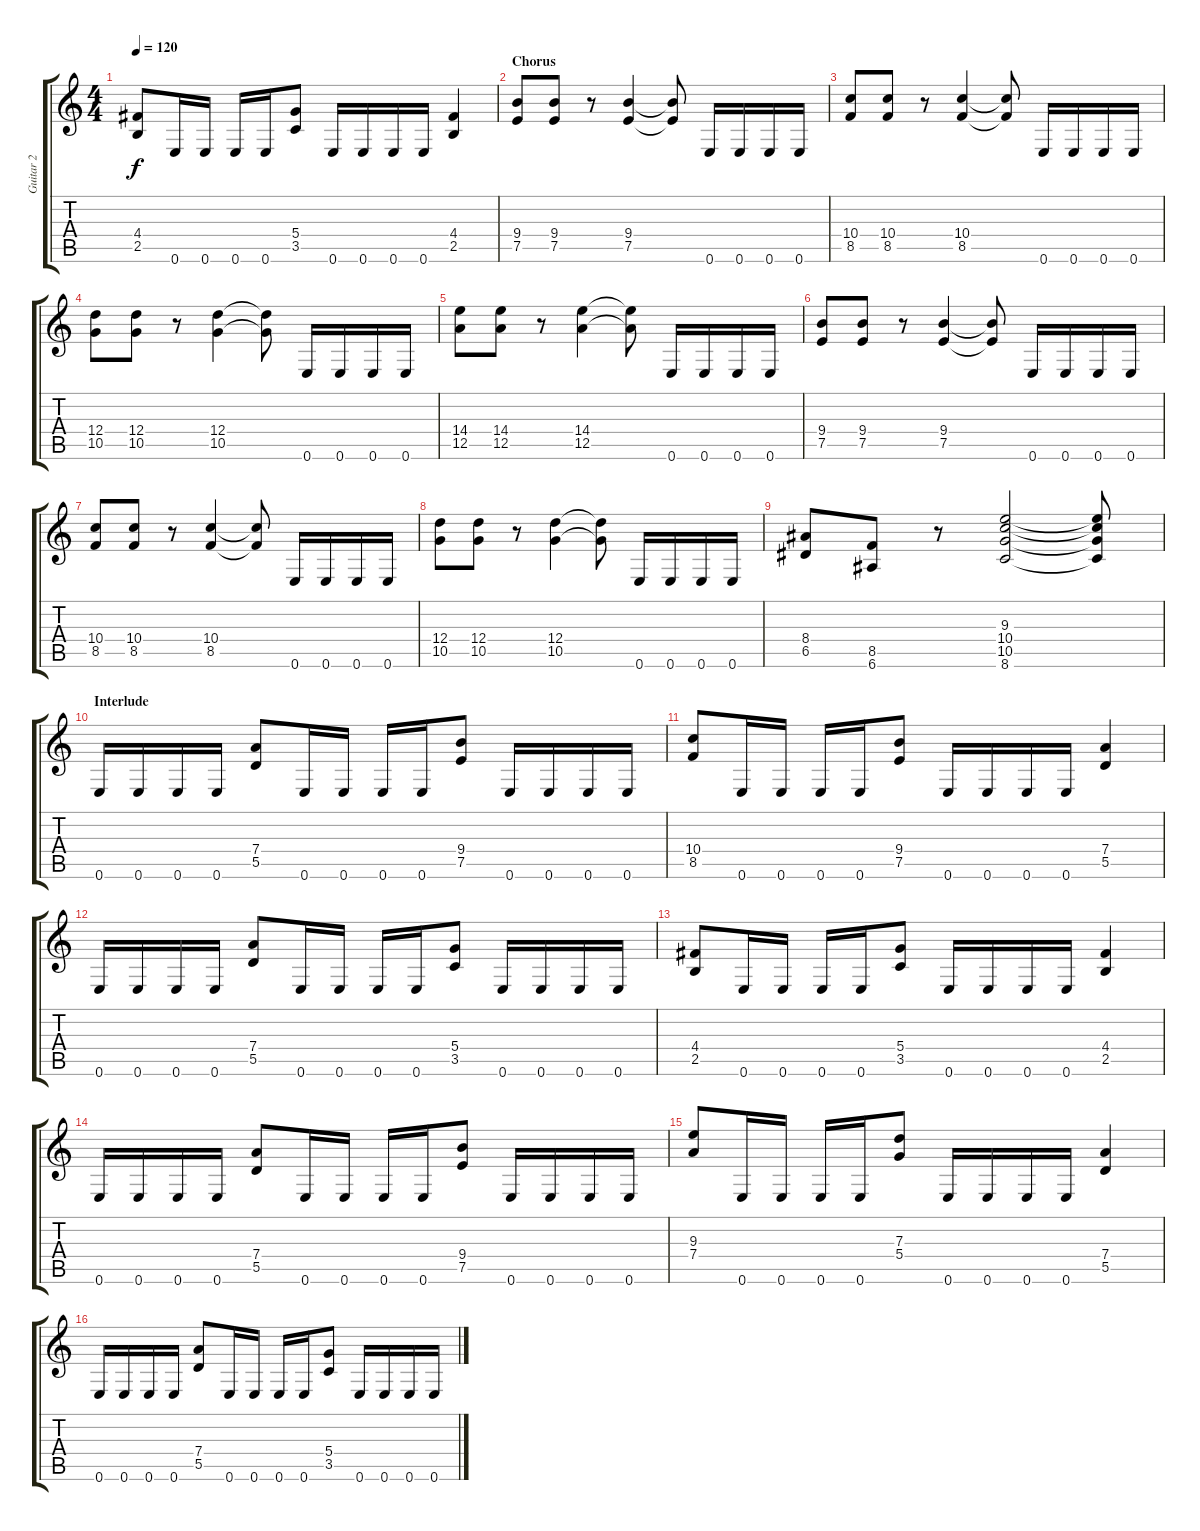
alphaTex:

\track ("Guitar 2" "Guitar 2") {instrument distortionguitar}
\staff {score tabs}
\tuning (E4 B3 G3 D3 A2 E2) {hide}
\ts (4 4)
\tempo 120
\clef g2
\ks c
(4.4 2.5).8{dy f} 0.6.16 0.6.16 0.6.16 0.6.16 (5.4 3.5).8 0.6.16 0.6.16 0.6.16 0.6.16 (4.4 2.5).4 |
\section ("" "Chorus")
(9.4 7.5).8 (9.4 7.5).8 r.8 (9.4 7.5).4 (9.4{t} 7.5{t}).8 0.6.16 0.6.16 0.6.16 0.6.16 |
(10.4 8.5).8 (10.4 8.5).8 r.8 (10.4 8.5).4 (10.4{t} 8.5{t}).8 0.6.16 0.6.16 0.6.16 0.6.16 |
(12.4 10.5).8 (12.4 10.5).8 r.8 (12.4 10.5).4 (12.4{t} 10.5{t}).8 0.6.16 0.6.16 0.6.16 0.6.16 |
(14.4 12.5).8 (14.4 12.5).8 r.8 (14.4 12.5).4 (14.4{t} 12.5{t}).8 0.6.16 0.6.16 0.6.16 0.6.16 |
(9.4 7.5).8 (9.4 7.5).8 r.8 (9.4 7.5).4 (9.4{t} 7.5{t}).8 0.6.16 0.6.16 0.6.16 0.6.16 |
(10.4 8.5).8 (10.4 8.5).8 r.8 (10.4 8.5).4 (10.4{t} 8.5{t}).8 0.6.16 0.6.16 0.6.16 0.6.16 |
(12.4 10.5).8 (12.4 10.5).8 r.8 (12.4 10.5).4 (12.4{t} 10.5{t}).8 0.6.16 0.6.16 0.6.16 0.6.16 |
(8.4 6.5).8 (8.5 6.6).8 r.8 (9.3 10.4 10.5 8.6).2 (9.3{t} 10.4{t} 10.5{t} 8.6{t}).8 |
\section ("" "Interlude")
0.6.16 0.6.16 0.6.16 0.6.16 (7.4 5.5).8 0.6.16 0.6.16 0.6.16 0.6.16 (9.4 7.5).8 0.6.16 0.6.16 0.6.16 0.6.16 |
(10.4 8.5).8 0.6.16 0.6.16 0.6.16 0.6.16 (9.4 7.5).8 0.6.16 0.6.16 0.6.16 0.6.16 (7.4 5.5).4 |
0.6.16 0.6.16 0.6.16 0.6.16 (7.4 5.5).8 0.6.16 0.6.16 0.6.16 0.6.16 (5.4 3.5).8 0.6.16 0.6.16 0.6.16 0.6.16 |
(4.4 2.5).8 0.6.16 0.6.16 0.6.16 0.6.16 (5.4 3.5).8 0.6.16 0.6.16 0.6.16 0.6.16 (4.4 2.5).4 |
0.6.16 0.6.16 0.6.16 0.6.16 (7.4 5.5).8 0.6.16 0.6.16 0.6.16 0.6.16 (9.4 7.5).8 0.6.16 0.6.16 0.6.16 0.6.16 |
(9.3 7.4).8 0.6.16 0.6.16 0.6.16 0.6.16 (7.3 5.4).8 0.6.16 0.6.16 0.6.16 0.6.16 (7.4 5.5).4 |
0.6.16 0.6.16 0.6.16 0.6.16 (7.4 5.5).8 0.6.16 0.6.16 0.6.16 0.6.16 (5.4 3.5).8 0.6.16 0.6.16 0.6.16 0.6.16
